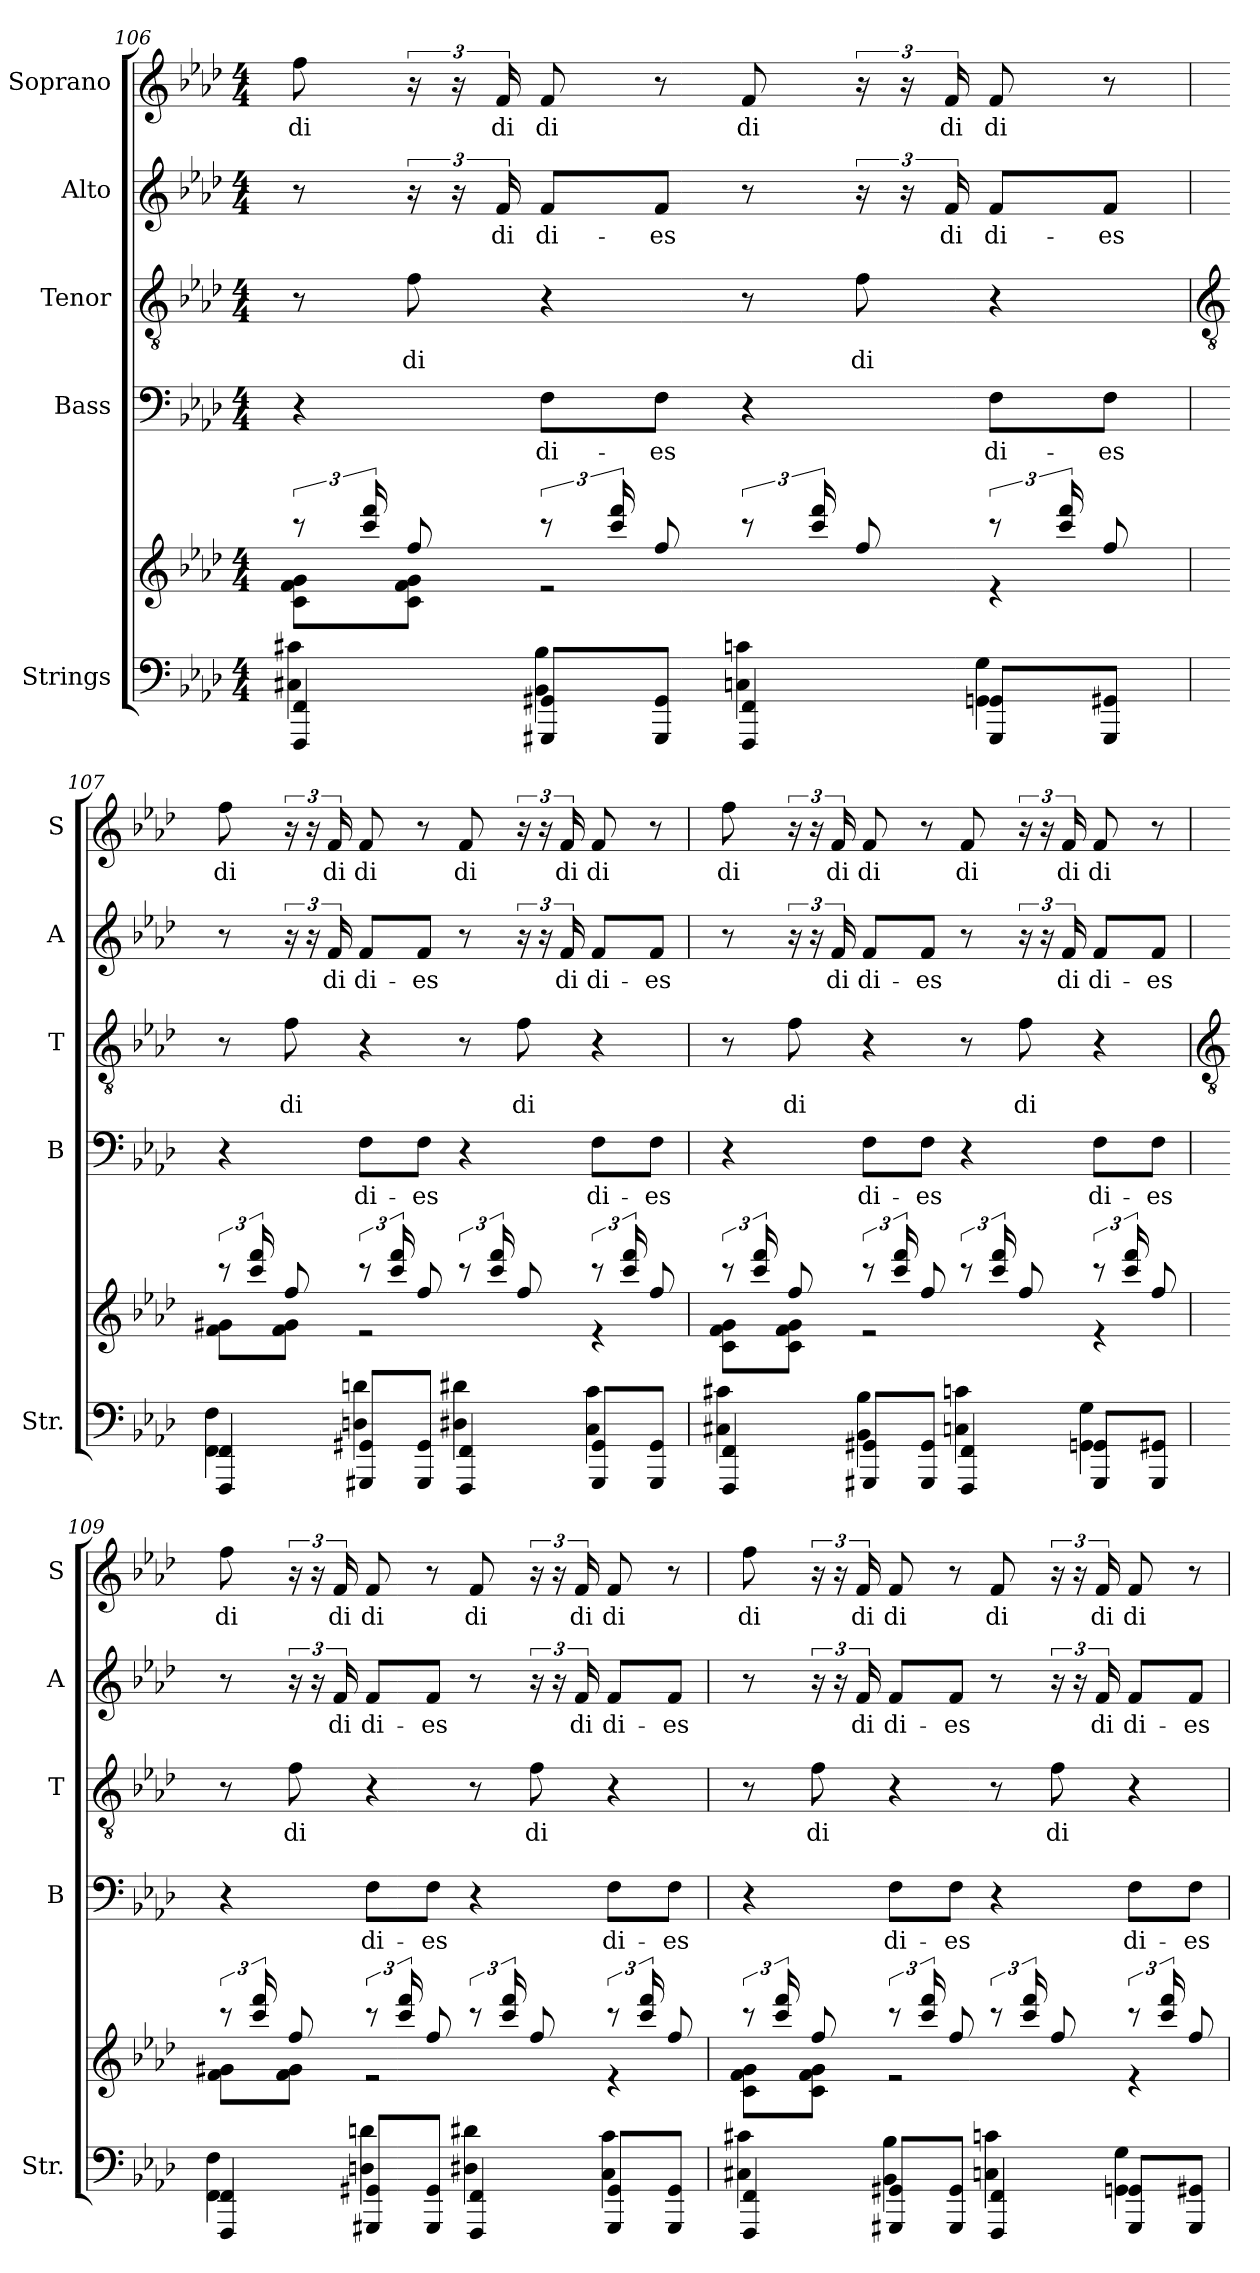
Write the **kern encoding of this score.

**kern	**kern	**kern	**text	**kern	**text	**kern	**text	**kern	**text
*part5	*part5	*part4	*part4	*part3	*part3	*part2	*part2	*part1	*part1
*staff6	*staff5	*staff4	*staff4	*staff3	*staff3	*staff2	*staff2	*staff1	*staff1
*I"Strings	*	*I"Bass	*	*I"Tenor	*	*I"Alto	*	*I"Soprano	*
*I'Str.	*	*I'B	*	*I'T	*	*I'A	*	*I'S	*
*clefF4	*clefG2	*clefF4	*	*clefGv2	*	*clefG2	*	*clefG2	*
*k[b-e-a-d-]	*k[b-e-a-d-]	*k[b-e-a-d-]	*	*k[b-e-a-d-]	*	*k[b-e-a-d-]	*	*k[b-e-a-d-]	*
*A-:	*A-:	*A-:	*	*A-:	*	*A-:	*	*A-:	*
*M4/4	*M4/4	*M4/4	*	*M4/4	*	*M4/4	*	*M4/4	*
=106	=106	=106	=106	=106	=106	=106	=106	=106	=106
*^	*^	*	*	*	*	*	*	*	*
!	!	!	!	!	!	!	!	!	!	!	!LO:LY:b
4FFF/ 4FF/	4C#X\ 4c#X\	12r	8c\ 8f\ 8g\L	4r	.	8r	.	8r	.	8ff	di
.	.	24ccc/ 24fff/LL	.	.	.	.	.	.	.	.	.
!	!	!	!	!	!	!	!LO:LY:b	!	!	!	!
.	.	8ff/J	8c\ 8f\ 8g\J	.	.	8f	di	24r	.	24r	.
.	.	.	.	.	.	.	.	24r	.	24r	.
!	!	!	!	!	!	!	!	!	!LO:LY:b	!	!LO:LY:b
.	.	.	.	.	.	.	.	24f	di	24f	di
!	!	!	!	!	!LO:LY:b	!	!	!	!LO:LY:b	!	!LO:LY:b
8GGG#X/ 8GG#X/L	4BB-\ 4B-\	12r	2r	8FL	di-	4r	.	8fL	di-	8f	di
.	.	24ccc/ 24fff/LL	.	.	.	.	.	.	.	.	.
!	!	!	!	!	!LO:LY:b	!	!	!	!LO:LY:b	!	!
8GGG#/ 8GG#/J	.	8ff/J	.	8FJ	-es	.	.	8fJ	-es	8r	.
!	!	!	!	!	!	!	!	!	!	!	!LO:LY:b
4FFF/ 4FF/	4Cn\ 4cn\	12r	.	4r	.	8r	.	8r	.	8f	di
.	.	24ccc/ 24fff/LL	.	.	.	.	.	.	.	.	.
!	!	!	!	!	!	!	!LO:LY:b	!	!	!	!
.	.	8ff/J	.	.	.	8f	di	24r	.	24r	.
.	.	.	.	.	.	.	.	24r	.	24r	.
!	!	!	!	!	!	!	!	!	!LO:LY:b	!	!LO:LY:b
.	.	.	.	.	.	.	.	24f	di	24f	di
!	!	!	!	!	!LO:LY:b	!	!	!	!LO:LY:b	!	!LO:LY:b
8GGG#/ 8GG#/L	4GG\ 4G\	12r	4r	8FL	di-	4r	.	8fL	di-	8f	di
.	.	24ccc/ 24fff/LL	.	.	.	.	.	.	.	.	.
!	!	!	!	!	!LO:LY:b	!	!	!	!LO:LY:b	!	!
8GGG#/ 8GG#/J	.	8ff/J	.	8FJ	-es	.	.	8fJ	-es	8r	.
!!LO:LB:g=z
=107	=107	=107	=107	=107	=107	=107	=107	=107	=107	=107	=107
*	*	*	*	*	*	*clefGv2	*	*	*	*	*
!	!	!	!	!	!	!	!	!	!	!	!LO:LY:b
4FFF/ 4FF/	4FF\ 4F\	12r	8f\ 8g#X\L	4r	.	8r	.	8r	.	8ff	di
.	.	24ccc/ 24fff/LL	.	.	.	.	.	.	.	.	.
!	!	!	!	!	!	!	!LO:LY:b	!	!	!	!
.	.	8ff/J	8f\ 8g#\J	.	.	8f	di	24r	.	24r	.
.	.	.	.	.	.	.	.	24r	.	24r	.
!	!	!	!	!	!	!	!	!	!LO:LY:b	!	!LO:LY:b
.	.	.	.	.	.	.	.	24f	di	24f	di
!	!	!	!	!	!LO:LY:b	!	!	!	!LO:LY:b	!	!LO:LY:b
8GGG#X/ 8GG#X/L	4Dn\ 4dn\	12r	2r	8FL	di-	4r	.	8fL	di-	8f	di
.	.	24ccc/ 24fff/LL	.	.	.	.	.	.	.	.	.
!	!	!	!	!	!LO:LY:b	!	!	!	!LO:LY:b	!	!
8GGG#/ 8GG#/J	.	8ff/J	.	8FJ	-es	.	.	8fJ	-es	8r	.
!	!	!	!	!	!	!	!	!	!	!	!LO:LY:b
4FFF/ 4FF/	4D#X\ 4d#X\	12r	.	4r	.	8r	.	8r	.	8f	di
.	.	24ccc/ 24fff/LL	.	.	.	.	.	.	.	.	.
!	!	!	!	!	!	!	!LO:LY:b	!	!	!	!
.	.	8ff/J	.	.	.	8f	di	24r	.	24r	.
.	.	.	.	.	.	.	.	24r	.	24r	.
!	!	!	!	!	!	!	!	!	!LO:LY:b	!	!LO:LY:b
.	.	.	.	.	.	.	.	24f	di	24f	di
!	!	!	!	!	!LO:LY:b	!	!	!	!LO:LY:b	!	!LO:LY:b
8GGG#/ 8GG#/L	4C\ 4c\	12r	4r	8FL	di-	4r	.	8fL	di-	8f	di
.	.	24ccc/ 24fff/LL	.	.	.	.	.	.	.	.	.
!	!	!	!	!	!LO:LY:b	!	!	!	!LO:LY:b	!	!
8GGG#/ 8GG#/J	.	8ff/J	.	8FJ	-es	.	.	8fJ	-es	8r	.
=108	=108	=108	=108	=108	=108	=108	=108	=108	=108	=108	=108
!	!	!	!	!	!	!	!	!	!	!	!LO:LY:b
4FFF/ 4FF/	4C#X\ 4c#X\	12r	8c\ 8f\ 8g\L	4r	.	8r	.	8r	.	8ff	di
.	.	24ccc/ 24fff/LL	.	.	.	.	.	.	.	.	.
!	!	!	!	!	!	!	!LO:LY:b	!	!	!	!
.	.	8ff/J	8c\ 8f\ 8g\J	.	.	8f	di	24r	.	24r	.
.	.	.	.	.	.	.	.	24r	.	24r	.
!	!	!	!	!	!	!	!	!	!LO:LY:b	!	!LO:LY:b
.	.	.	.	.	.	.	.	24f	di	24f	di
!	!	!	!	!	!LO:LY:b	!	!	!	!LO:LY:b	!	!LO:LY:b
8GGG#X/ 8GG#X/L	4BB-\ 4B-\	12r	2r	8FL	di-	4r	.	8fL	di-	8f	di
.	.	24ccc/ 24fff/LL	.	.	.	.	.	.	.	.	.
!	!	!	!	!	!LO:LY:b	!	!	!	!LO:LY:b	!	!
8GGG#/ 8GG#/J	.	8ff/J	.	8FJ	-es	.	.	8fJ	-es	8r	.
!	!	!	!	!	!	!	!	!	!	!	!LO:LY:b
4FFF/ 4FF/	4Cn\ 4cn\	12r	.	4r	.	8r	.	8r	.	8f	di
.	.	24ccc/ 24fff/LL	.	.	.	.	.	.	.	.	.
!	!	!	!	!	!	!	!LO:LY:b	!	!	!	!
.	.	8ff/J	.	.	.	8f	di	24r	.	24r	.
.	.	.	.	.	.	.	.	24r	.	24r	.
!	!	!	!	!	!	!	!	!	!LO:LY:b	!	!LO:LY:b
.	.	.	.	.	.	.	.	24f	di	24f	di
!	!	!	!	!	!LO:LY:b	!	!	!	!LO:LY:b	!	!LO:LY:b
8GGG#/ 8GG#/L	4GG\ 4G\	12r	4r	8FL	di-	4r	.	8fL	di-	8f	di
.	.	24ccc/ 24fff/LL	.	.	.	.	.	.	.	.	.
!	!	!	!	!	!LO:LY:b	!	!	!	!LO:LY:b	!	!
8GGG#/ 8GG#/J	.	8ff/J	.	8FJ	-es	.	.	8fJ	-es	8r	.
!!LO:LB:g=z
=109	=109	=109	=109	=109	=109	=109	=109	=109	=109	=109	=109
*	*	*	*	*	*	*clefGv2	*	*	*	*	*
!	!	!	!	!	!	!	!	!	!	!	!LO:LY:b
4FFF/ 4FF/	4FF\ 4F\	12r	8f\ 8g#X\L	4r	.	8r	.	8r	.	8ff	di
.	.	24ccc/ 24fff/LL	.	.	.	.	.	.	.	.	.
!	!	!	!	!	!	!	!LO:LY:b	!	!	!	!
.	.	8ff/J	8f\ 8g#\J	.	.	8f	di	24r	.	24r	.
.	.	.	.	.	.	.	.	24r	.	24r	.
!	!	!	!	!	!	!	!	!	!LO:LY:b	!	!LO:LY:b
.	.	.	.	.	.	.	.	24f	di	24f	di
!	!	!	!	!	!LO:LY:b	!	!	!	!LO:LY:b	!	!LO:LY:b
8GGG#X/ 8GG#X/L	4Dn\ 4dn\	12r	2r	8FL	di-	4r	.	8fL	di-	8f	di
.	.	24ccc/ 24fff/LL	.	.	.	.	.	.	.	.	.
!	!	!	!	!	!LO:LY:b	!	!	!	!LO:LY:b	!	!
8GGG#/ 8GG#/J	.	8ff/J	.	8FJ	-es	.	.	8fJ	-es	8r	.
!	!	!	!	!	!	!	!	!	!	!	!LO:LY:b
4FFF/ 4FF/	4D#X\ 4d#X\	12r	.	4r	.	8r	.	8r	.	8f	di
.	.	24ccc/ 24fff/LL	.	.	.	.	.	.	.	.	.
!	!	!	!	!	!	!	!LO:LY:b	!	!	!	!
.	.	8ff/J	.	.	.	8f	di	24r	.	24r	.
.	.	.	.	.	.	.	.	24r	.	24r	.
!	!	!	!	!	!	!	!	!	!LO:LY:b	!	!LO:LY:b
.	.	.	.	.	.	.	.	24f	di	24f	di
!	!	!	!	!	!LO:LY:b	!	!	!	!LO:LY:b	!	!LO:LY:b
8GGG#/ 8GG#/L	4C\ 4c\	12r	4r	8FL	di-	4r	.	8fL	di-	8f	di
.	.	24ccc/ 24fff/LL	.	.	.	.	.	.	.	.	.
!	!	!	!	!	!LO:LY:b	!	!	!	!LO:LY:b	!	!
8GGG#/ 8GG#/J	.	8ff/J	.	8FJ	-es	.	.	8fJ	-es	8r	.
=110	=110	=110	=110	=110	=110	=110	=110	=110	=110	=110	=110
!	!	!	!	!	!	!	!	!	!	!	!LO:LY:b
4FFF/ 4FF/	4C#X\ 4c#X\	12r	8c\ 8f\ 8g\L	4r	.	8r	.	8r	.	8ff	di
.	.	24ccc/ 24fff/LL	.	.	.	.	.	.	.	.	.
!	!	!	!	!	!	!	!LO:LY:b	!	!	!	!
.	.	8ff/J	8c\ 8f\ 8g\J	.	.	8f	di	24r	.	24r	.
.	.	.	.	.	.	.	.	24r	.	24r	.
!	!	!	!	!	!	!	!	!	!LO:LY:b	!	!LO:LY:b
.	.	.	.	.	.	.	.	24f	di	24f	di
!	!	!	!	!	!LO:LY:b	!	!	!	!LO:LY:b	!	!LO:LY:b
8GGG#X/ 8GG#X/L	4BB-\ 4B-\	12r	2r	8FL	di-	4r	.	8fL	di-	8f	di
.	.	24ccc/ 24fff/LL	.	.	.	.	.	.	.	.	.
!	!	!	!	!	!LO:LY:b	!	!	!	!LO:LY:b	!	!
8GGG#/ 8GG#/J	.	8ff/J	.	8FJ	-es	.	.	8fJ	-es	8r	.
!	!	!	!	!	!	!	!	!	!	!	!LO:LY:b
4FFF/ 4FF/	4Cn\ 4cn\	12r	.	4r	.	8r	.	8r	.	8f	di
.	.	24ccc/ 24fff/LL	.	.	.	.	.	.	.	.	.
!	!	!	!	!	!	!	!LO:LY:b	!	!	!	!
.	.	8ff/J	.	.	.	8f	di	24r	.	24r	.
.	.	.	.	.	.	.	.	24r	.	24r	.
!	!	!	!	!	!	!	!	!	!LO:LY:b	!	!LO:LY:b
.	.	.	.	.	.	.	.	24f	di	24f	di
!	!	!	!	!	!LO:LY:b	!	!	!	!LO:LY:b	!	!LO:LY:b
8GGG#/ 8GG#/L	4GG\ 4G\	12r	4r	8FL	di-	4r	.	8fL	di-	8f	di
.	.	24ccc/ 24fff/LL	.	.	.	.	.	.	.	.	.
!	!	!	!	!	!LO:LY:b	!	!	!	!LO:LY:b	!	!
8GGG#/ 8GG#/J	.	8ff/J	.	8FJ	-es	.	.	8fJ	-es	8r	.
*v	*v	*	*	*	*	*	*	*	*	*	*
*	*v	*v	*	*	*	*	*	*	*	*
=	=	=	=	=	=	=	=	=	=
*-	*-	*-	*-	*-	*-	*-	*-	*-	*-
